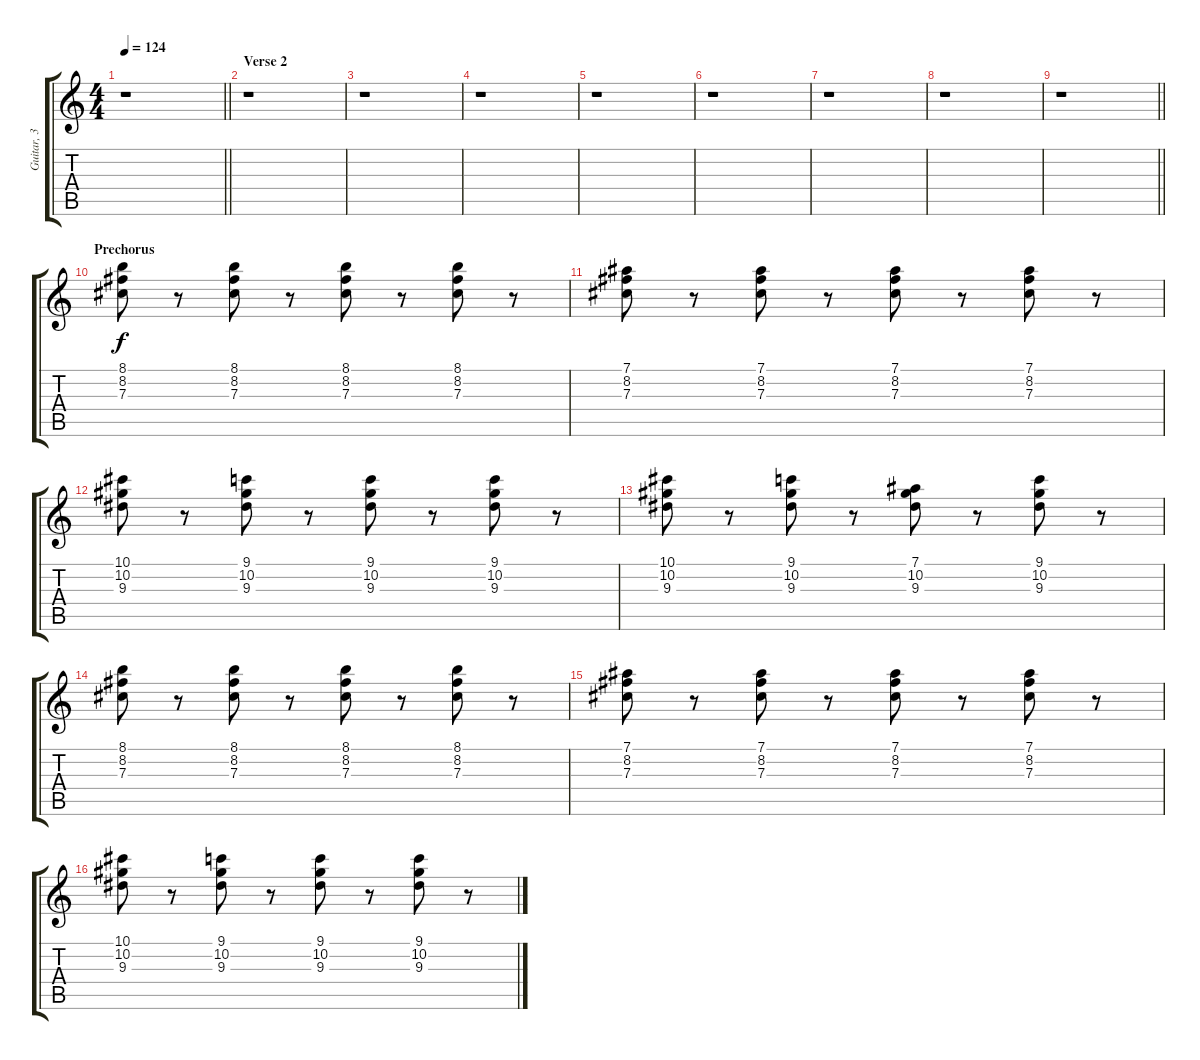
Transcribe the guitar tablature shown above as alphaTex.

\track ("Guitar, 3 + Solo" "Guitar, 3 ") {instrument distortionguitar}
\staff {score tabs}
\tuning (Eb4 Bb3 Gb3 Db3 Ab2 Eb2) {hide}
\ts (4 4)
\tempo 124
\clef g2
\barLineRight lightlight
\ks c
r.1{dy f} |
\section ("" "Verse 2")
r.1 |
r.1 |
r.1 |
r.1 |
r.1 |
r.1 |
r.1 |
\barLineRight lightlight
r.1 |
\section ("" "Prechorus")
(8.1 8.2 7.3).8 r.8 (8.1 8.2 7.3).8 r.8 (8.1 8.2 7.3).8 r.8 (8.1 8.2 7.3).8 r.8 |
(7.1 8.2 7.3).8 r.8 (7.1 8.2 7.3).8 r.8 (7.1 8.2 7.3).8 r.8 (7.1 8.2 7.3).8 r.8 |
(10.1 10.2 9.3).8 r.8 (9.1 10.2 9.3).8 r.8 (9.1 10.2 9.3).8 r.8 (9.1 10.2 9.3).8 r.8 |
(10.1 10.2 9.3).8 r.8 (9.1 10.2 9.3).8 r.8 (7.1 10.2 9.3).8 r.8 (9.1 10.2 9.3).8 r.8 |
(8.1 8.2 7.3).8 r.8 (8.1 8.2 7.3).8 r.8 (8.1 8.2 7.3).8 r.8 (8.1 8.2 7.3).8 r.8 |
(7.1 8.2 7.3).8 r.8 (7.1 8.2 7.3).8 r.8 (7.1 8.2 7.3).8 r.8 (7.1 8.2 7.3).8 r.8 |
(10.1 10.2 9.3).8 r.8 (9.1 10.2 9.3).8 r.8 (9.1 10.2 9.3).8 r.8 (9.1 10.2 9.3).8 r.8
